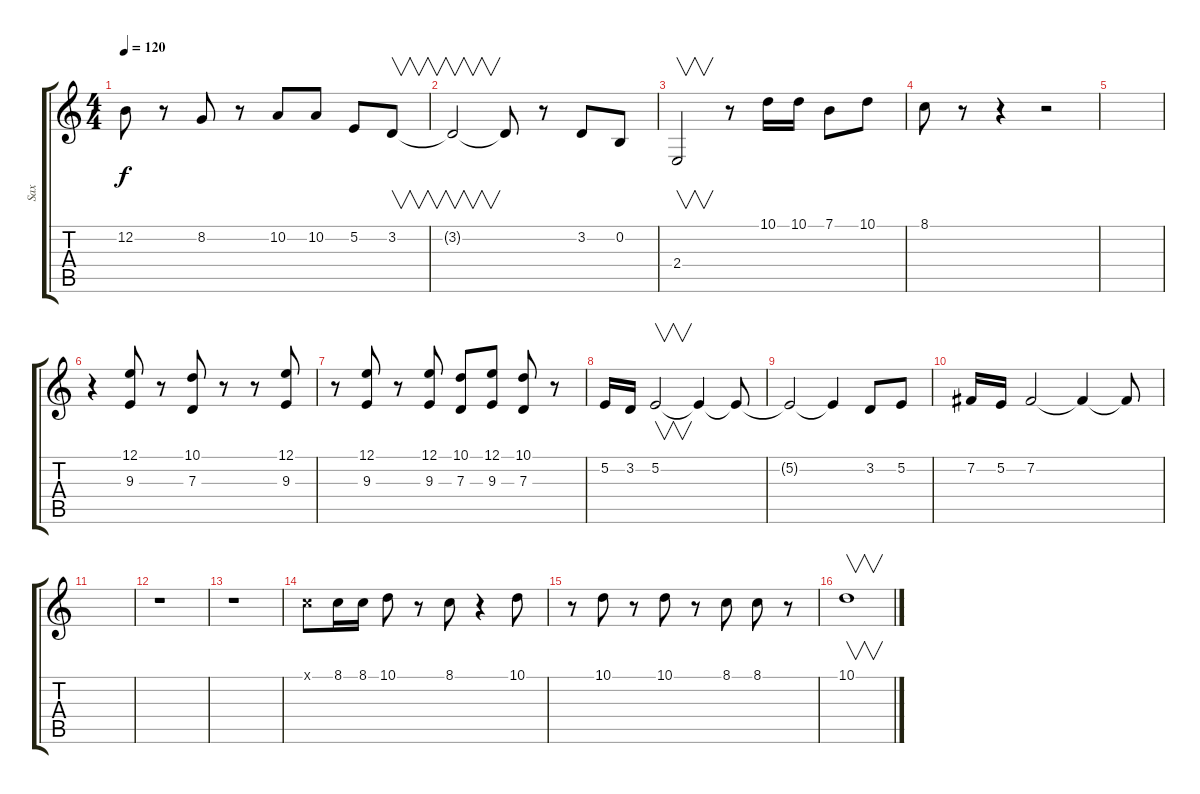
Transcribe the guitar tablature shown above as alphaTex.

\track ("Sax" "Sax") {instrument baritonesax}
\staff {score tabs}
\tuning (E4 B3 G3 D3 A2 E2) {hide}
\ts (4 4)
\tempo 120
\clef g2
\ks c
12.2.8{dy f} r.8 8.2.8 r.8 10.2.8 10.2.8 5.2.8 3.2.8{v} |
3.2{t}.2{v} 3.2{t}.8 r.8 3.2.8 0.2.8 |
2.4.2{v} r.8 10.1.16 10.1.16 7.1.8 10.1.8 |
8.1.8 r.8 r.4 r.2 |
|
r.4 (12.1 9.3).8 r.8 (10.1 7.3).8 r.8 r.8 (12.1 9.3).8 |
r.8 (12.1 9.3).8 r.8 (12.1 9.3).8 (10.1 7.3).8 (12.1 9.3).8 (10.1 7.3).8 r.8 |
5.2.16 3.2.16 5.2.2{v} 5.2{t}.4 5.2{t}.8 |
5.2{t}.2 5.2{t}.4 3.2.8 5.2.8 |
7.2.16 5.2.16 7.2.2 7.2{t}.4 7.2{t}.8 |
|
r.1 |
r.1 |
8.1{x}.8 8.1.16 8.1.16 10.1.8 r.8 8.1.8 r.4 10.1.8 |
r.8 10.1.8 r.8 10.1.8 r.8 8.1.8 8.1.8 r.8 |
10.1.1{v}
